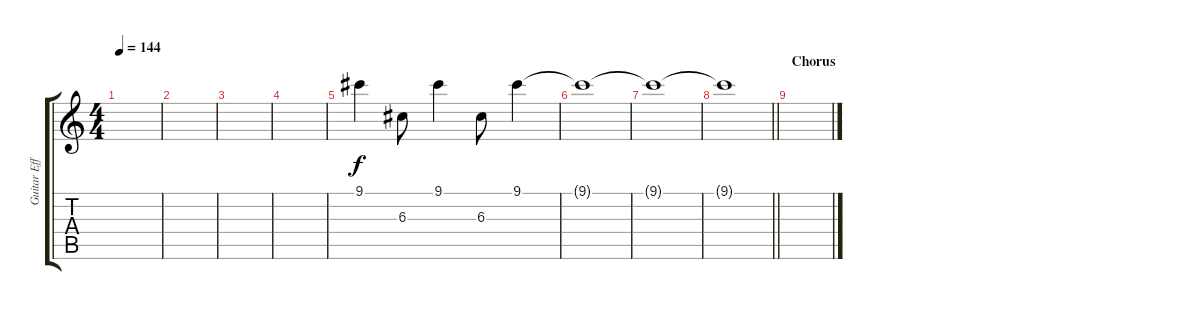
\track ("Guitar Effects" "Guitar Eff") {instrument distortionguitar}
\staff {score tabs}
\tuning (E4 B3 G3 D3 A2 E2) {hide}
\ts (4 4)
\tempo 144
\clef g2
\ks c
|
|
|
|
9.1.4 6.3.8 9.1.4 6.3.8 9.1.4 |
9.1{t}.1{volume 5} |
9.1{t}.1 |
\barLineRight lightlight
9.1{t}.1 |
\section ("" "Chorus")
